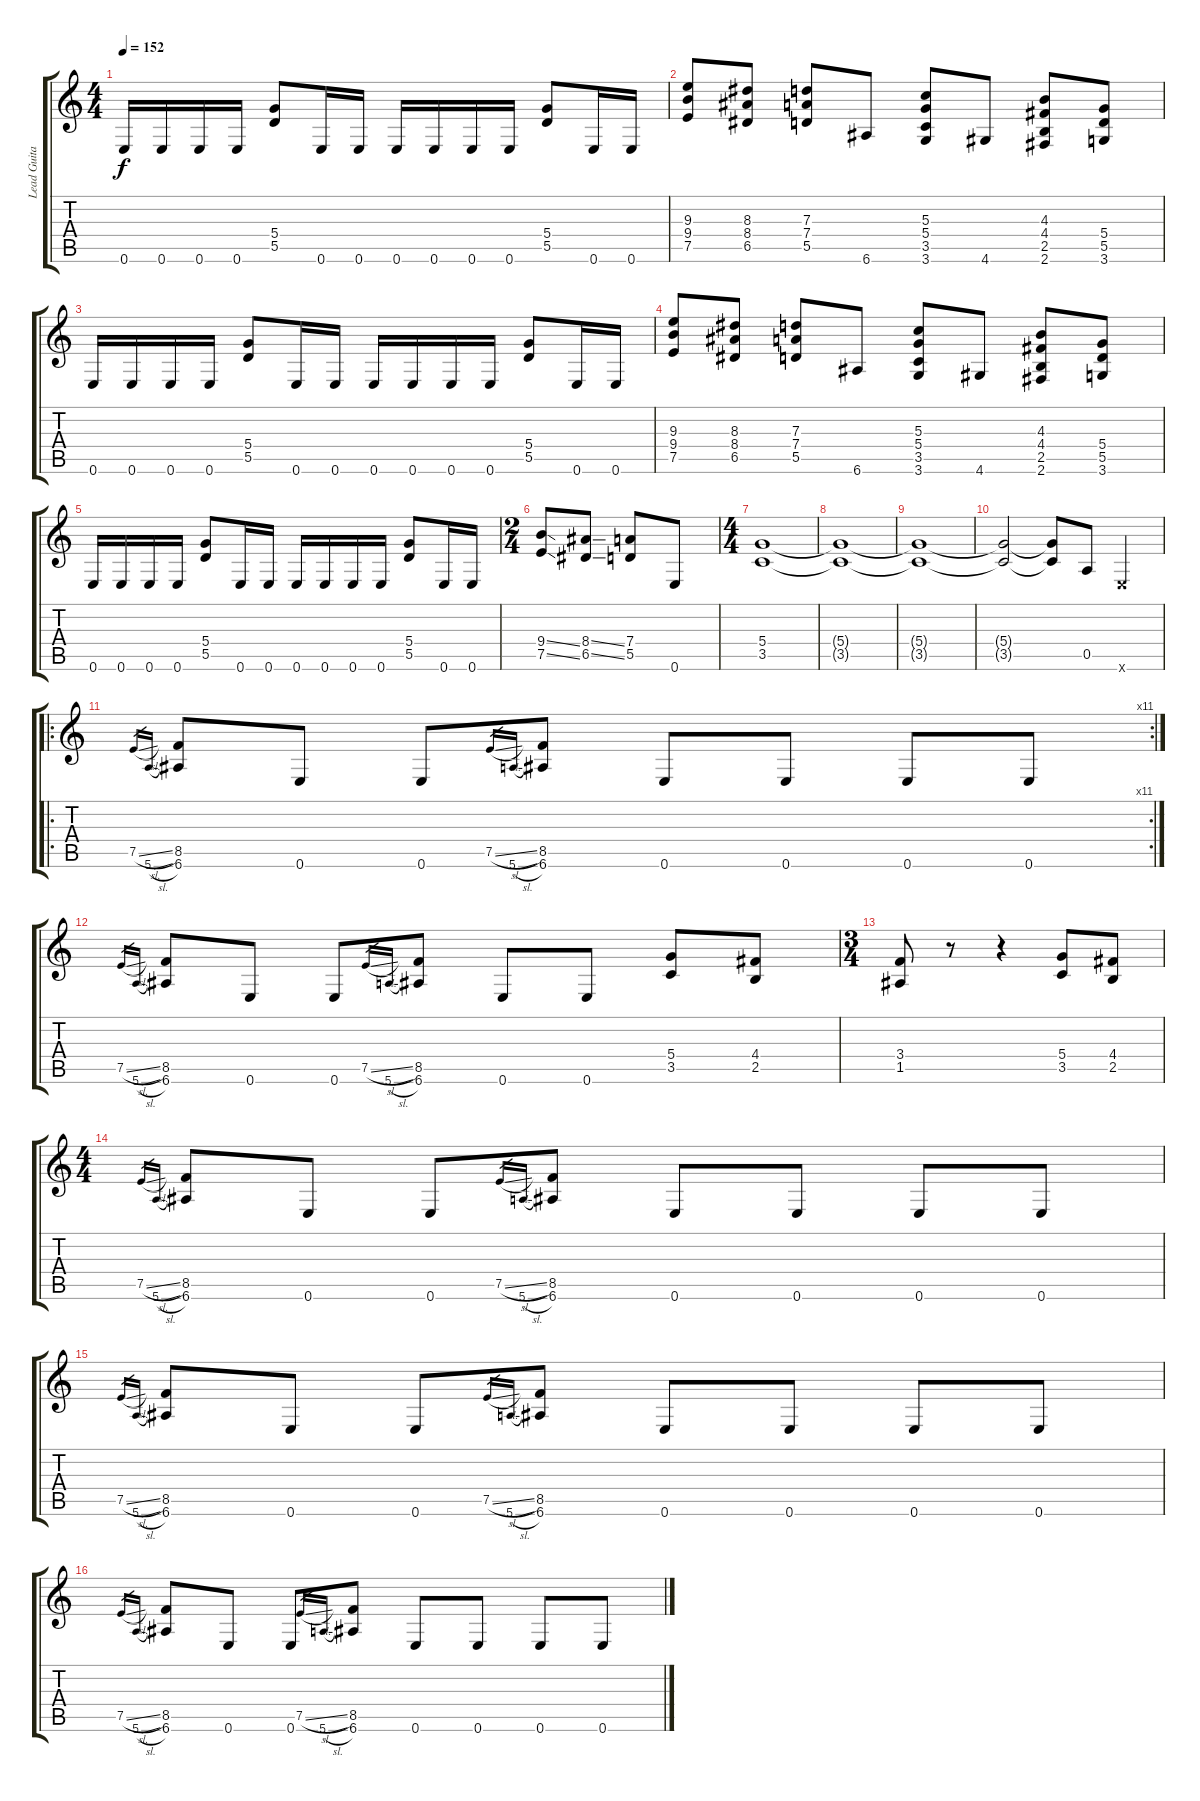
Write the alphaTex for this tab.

\track ("Lead Guitar" "Lead Guita") {instrument distortionguitar}
\staff {score tabs}
\tuning (E4 B3 G3 D3 A2 E2) {hide}
\ts (4 4)
\tempo 152
\clef g2
\ks c
0.6.16{dy f} 0.6.16 0.6.16 0.6.16 (5.4 5.5).8 0.6.16 0.6.16 0.6.16 0.6.16 0.6.16 0.6.16 (5.4 5.5).8 0.6.16 0.6.16 |
(9.3 9.4 7.5).8 (8.3 8.4 6.5).8 (7.3 7.4 5.5).8 6.6.8 (5.3 5.4 3.5 3.6).8 4.6.8 (4.3 4.4 2.5 2.6).8 (5.4 5.5 3.6).8 |
0.6.16 0.6.16 0.6.16 0.6.16 (5.4 5.5).8 0.6.16 0.6.16 0.6.16 0.6.16 0.6.16 0.6.16 (5.4 5.5).8 0.6.16 0.6.16 |
(9.3 9.4 7.5).8 (8.3 8.4 6.5).8 (7.3 7.4 5.5).8 6.6.8 (5.3 5.4 3.5 3.6).8 4.6.8 (4.3 4.4 2.5 2.6).8 (5.4 5.5 3.6).8 |
0.6.16 0.6.16 0.6.16 0.6.16 (5.4 5.5).8 0.6.16 0.6.16 0.6.16 0.6.16 0.6.16 0.6.16 (5.4 5.5).8 0.6.16 0.6.16 |
\ts (2 4)
(9.4{ss} 7.5{ss}).8 (8.4{ss} 6.5{ss}).8 (7.4 5.5).8 0.6.8 |
\ts (4 4)
(5.4 3.5).1 |
(5.4{t} 3.5{t}).1 |
(5.4{t} 3.5{t}).1 |
(5.4{t} 3.5{t}).2 (5.4{t} 3.5{t}).8 0.5.8 0.6{x}.4 |
\ro
\rc 11
7.5{sl}.16{gr} 5.6{sl}.16{gr} (8.5 6.6).8 0.6.8 0.6.8 7.5{sl}.16{gr} 5.6{sl}.16{gr} (8.5 6.6).8 0.6.8 0.6.8 0.6.8 0.6.8 |
7.5{sl}.16{gr} 5.6{sl}.16{gr} (8.5 6.6).8 0.6.8 0.6.8 7.5{sl}.16{gr} 5.6{sl}.16{gr} (8.5 6.6).8 0.6.8 0.6.8 (5.4 3.5).8 (4.4 2.5).8 |
\ts (3 4)
(3.4 1.5).8 r.8 r.4 (5.4 3.5).8 (4.4 2.5).8 |
\ts (4 4)
7.5{sl}.16{gr} 5.6{sl}.16{gr} (8.5 6.6).8 0.6.8 0.6.8 7.5{sl}.16{gr} 5.6{sl}.16{gr} (8.5 6.6).8 0.6.8 0.6.8 0.6.8 0.6.8 |
7.5{sl}.16{gr} 5.6{sl}.16{gr} (8.5 6.6).8 0.6.8 0.6.8 7.5{sl}.16{gr} 5.6{sl}.16{gr} (8.5 6.6).8 0.6.8 0.6.8 0.6.8 0.6.8 |
7.5{sl}.16{gr} 5.6{sl}.16{gr} (8.5 6.6).8 0.6.8 0.6.8 7.5{sl}.16{gr} 5.6{sl}.16{gr} (8.5 6.6).8 0.6.8 0.6.8 0.6.8 0.6.8
